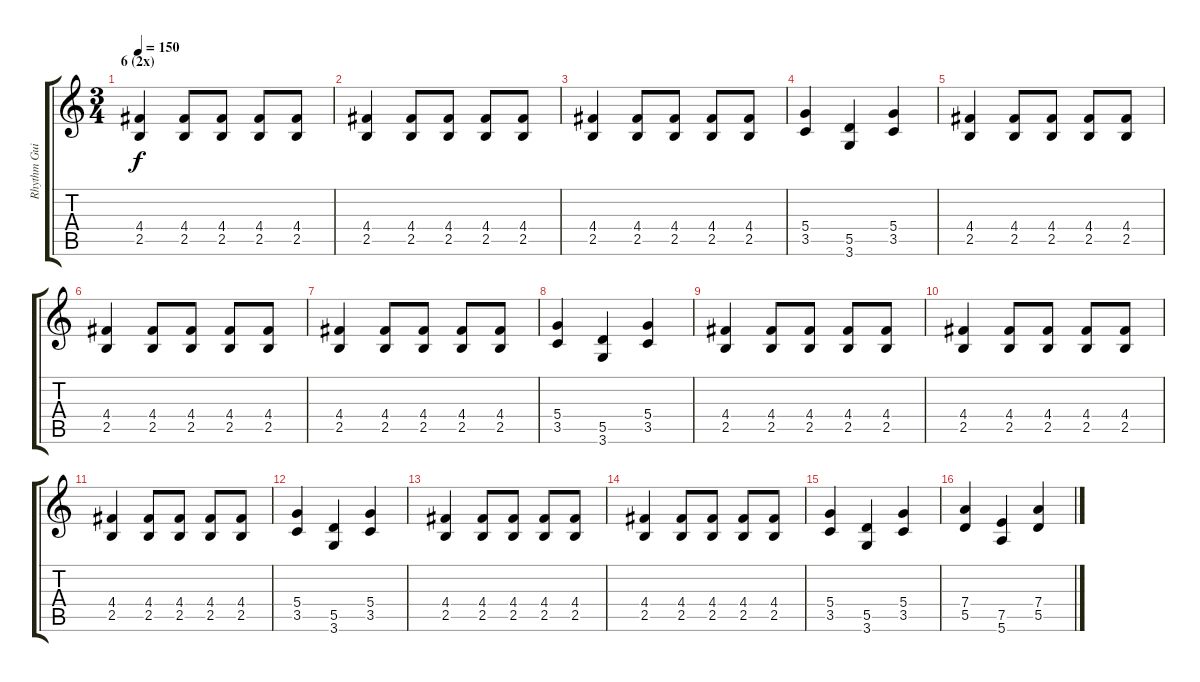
\track ("Rhythm Guitar" "Rhythm Gui") {instrument distortionguitar}
\staff {score tabs}
\tuning (E4 B3 G3 D3 A2 E2) {hide}
\ts (3 4)
\section ("" "6 (2x)")
\tempo 150
\clef g2
\ks c
(4.4 2.5).4{dy f} (4.4 2.5).8 (4.4 2.5).8 (4.4 2.5).8 (4.4 2.5).8 |
(4.4 2.5).4 (4.4 2.5).8 (4.4 2.5).8 (4.4 2.5).8 (4.4 2.5).8 |
(4.4 2.5).4 (4.4 2.5).8 (4.4 2.5).8 (4.4 2.5).8 (4.4 2.5).8 |
(5.4 3.5).4 (5.5 3.6).4 (5.4 3.5).4 |
(4.4 2.5).4 (4.4 2.5).8 (4.4 2.5).8 (4.4 2.5).8 (4.4 2.5).8 |
(4.4 2.5).4 (4.4 2.5).8 (4.4 2.5).8 (4.4 2.5).8 (4.4 2.5).8 |
(4.4 2.5).4 (4.4 2.5).8 (4.4 2.5).8 (4.4 2.5).8 (4.4 2.5).8 |
(5.4 3.5).4 (5.5 3.6).4 (5.4 3.5).4 |
(4.4 2.5).4 (4.4 2.5).8 (4.4 2.5).8 (4.4 2.5).8 (4.4 2.5).8 |
(4.4 2.5).4 (4.4 2.5).8 (4.4 2.5).8 (4.4 2.5).8 (4.4 2.5).8 |
(4.4 2.5).4 (4.4 2.5).8 (4.4 2.5).8 (4.4 2.5).8 (4.4 2.5).8 |
(5.4 3.5).4 (5.5 3.6).4 (5.4 3.5).4 |
(4.4 2.5).4 (4.4 2.5).8 (4.4 2.5).8 (4.4 2.5).8 (4.4 2.5).8 |
(4.4 2.5).4 (4.4 2.5).8 (4.4 2.5).8 (4.4 2.5).8 (4.4 2.5).8 |
(5.4 3.5).4 (5.5 3.6).4 (5.4 3.5).4 |
(7.4 5.5).4 (7.5 5.6).4 (7.4 5.5).4
